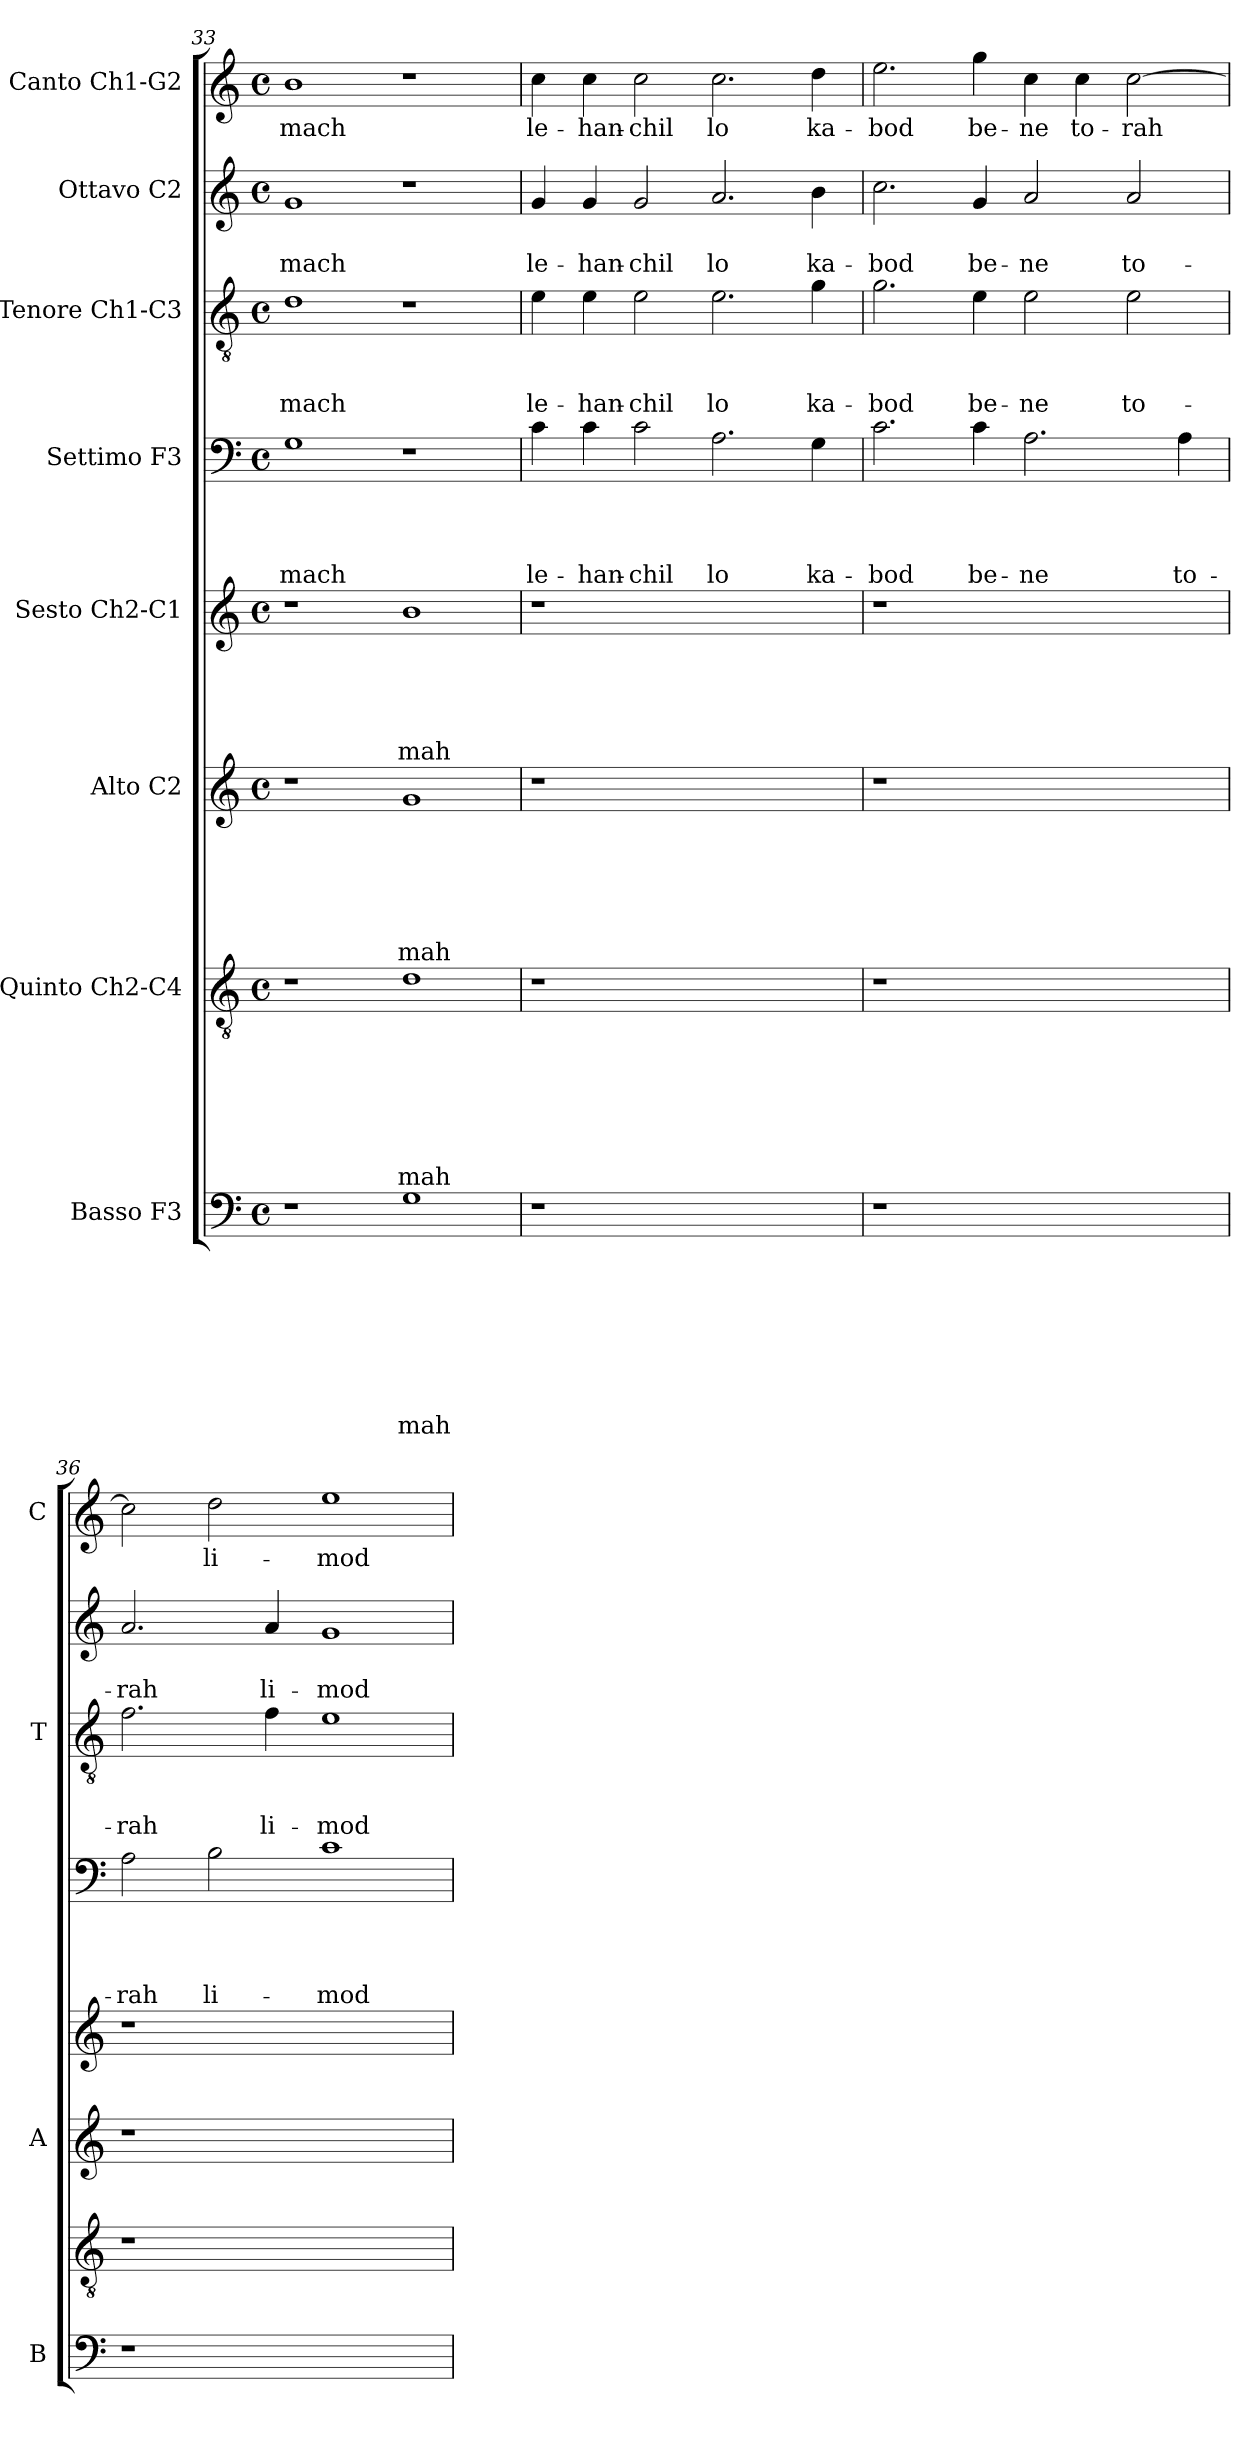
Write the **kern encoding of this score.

**kern	**text	**text	**text	**text	**text	**text	**text	**text	**kern	**text	**text	**text	**text	**text	**text	**text	**kern	**text	**text	**text	**text	**text	**text	**kern	**text	**text	**text	**text	**text	**kern	**text	**text	**text	**text	**kern	**text	**text	**text	**kern	**text	**text	**kern	**text
*part8	*part8	*part8	*part8	*part8	*part8	*part8	*part8	*part8	*part7	*part7	*part7	*part7	*part7	*part7	*part7	*part7	*part6	*part6	*part6	*part6	*part6	*part6	*part6	*part5	*part5	*part5	*part5	*part5	*part5	*part4	*part4	*part4	*part4	*part4	*part3	*part3	*part3	*part3	*part2	*part2	*part2	*part1	*part1
*staff8	*staff8	*staff8	*staff8	*staff8	*staff8	*staff8	*staff8	*staff8	*staff7	*staff7	*staff7	*staff7	*staff7	*staff7	*staff7	*staff7	*staff6	*staff6	*staff6	*staff6	*staff6	*staff6	*staff6	*staff5	*staff5	*staff5	*staff5	*staff5	*staff5	*staff4	*staff4	*staff4	*staff4	*staff4	*staff3	*staff3	*staff3	*staff3	*staff2	*staff2	*staff2	*staff1	*staff1
*I"Basso F3	*	*	*	*	*	*	*	*	*I"Quinto Ch2-C4	*	*	*	*	*	*	*	*I"Alto C2	*	*	*	*	*	*	*I"Sesto Ch2-C1	*	*	*	*	*	*I"Settimo F3	*	*	*	*	*I"Tenore Ch1-C3	*	*	*	*I"Ottavo C2	*	*	*I"Canto Ch1-G2	*
*I'B	*	*	*	*	*	*	*	*	*	*	*	*	*	*	*	*	*I'A	*	*	*	*	*	*	*	*	*	*	*	*	*	*	*	*	*	*I'T	*	*	*	*	*	*	*I'C	*
*clefF4	*	*	*	*	*	*	*	*	*clefGv2	*	*	*	*	*	*	*	*clefG2	*	*	*	*	*	*	*clefG2	*	*	*	*	*	*clefF4	*	*	*	*	*clefGv2	*	*	*	*clefG2	*	*	*clefG2	*
*k[]	*	*	*	*	*	*	*	*	*k[]	*	*	*	*	*	*	*	*k[]	*	*	*	*	*	*	*k[]	*	*	*	*	*	*k[]	*	*	*	*	*k[]	*	*	*	*k[]	*	*	*k[]	*
*C:	*	*	*	*	*	*	*	*	*C:	*	*	*	*	*	*	*	*C:	*	*	*	*	*	*	*C:	*	*	*	*	*	*C:	*	*	*	*	*C:	*	*	*	*C:	*	*	*C:	*
*M4/4	*	*	*	*	*	*	*	*	*M4/4	*	*	*	*	*	*	*	*M4/4	*	*	*	*	*	*	*M4/4	*	*	*	*	*	*M4/4	*	*	*	*	*M4/4	*	*	*	*M4/4	*	*	*M4/4	*
*met(c)	*	*	*	*	*	*	*	*	*met(c)	*	*	*	*	*	*	*	*met(c)	*	*	*	*	*	*	*met(c)	*	*	*	*	*	*met(c)	*	*	*	*	*met(c)	*	*	*	*met(c)	*	*	*met(c)	*
=33	=33	=33	=33	=33	=33	=33	=33	=33	=33	=33	=33	=33	=33	=33	=33	=33	=33	=33	=33	=33	=33	=33	=33	=33	=33	=33	=33	=33	=33	=33	=33	=33	=33	=33	=33	=33	=33	=33	=33	=33	=33	=33	=33
!	!	!	!	!	!	!	!	!	!	!	!	!	!	!	!	!	!	!	!	!	!	!	!	!	!	!	!	!	!	!	!	!	!	!LO:LY:b	!	!	!	!LO:LY:b	!	!	!LO:LY:b	!	!LO:LY:b
1r	.	.	.	.	.	.	.	.	1r	.	.	.	.	.	.	.	1r	.	.	.	.	.	.	1r	.	.	.	.	.	1G	.	.	.	-mach	1d	.	.	-mach	1g	.	-mach	1b	-mach
!	!	!	!	!	!	!	!	!LO:LY:b	!	!	!	!	!	!	!	!LO:LY:b	!	!	!	!	!	!	!LO:LY:b	!	!	!	!	!	!LO:LY:b	!	!	!	!	!	!	!	!	!	!	!	!	!	!
1G	.	.	.	.	.	.	.	mah	1d	.	.	.	.	.	.	mah	1g	.	.	.	.	.	mah	1b	.	.	.	.	mah	1r	.	.	.	.	1r	.	.	.	1r	.	.	1r	.
=34	=34	=34	=34	=34	=34	=34	=34	=34	=34	=34	=34	=34	=34	=34	=34	=34	=34	=34	=34	=34	=34	=34	=34	=34	=34	=34	=34	=34	=34	=34	=34	=34	=34	=34	=34	=34	=34	=34	=34	=34	=34	=34	=34
!	!	!	!	!	!	!	!	!	!	!	!	!	!	!	!	!	!	!	!	!	!	!	!	!	!	!	!	!	!	!	!	!	!	!LO:LY:b	!	!	!	!LO:LY:b	!	!	!LO:LY:b	!	!LO:LY:b
1r	.	.	.	.	.	.	.	.	1r	.	.	.	.	.	.	.	1r	.	.	.	.	.	.	1r	.	.	.	.	.	4c\	.	.	.	le-	4e\	.	.	le-	4g/	.	le-	4cc\	le-
!	!	!	!	!	!	!	!	!	!	!	!	!	!	!	!	!	!	!	!	!	!	!	!	!	!	!	!	!	!	!	!	!	!	!LO:LY:b	!	!	!	!LO:LY:b	!	!	!LO:LY:b	!	!LO:LY:b
.	.	.	.	.	.	.	.	.	.	.	.	.	.	.	.	.	.	.	.	.	.	.	.	.	.	.	.	.	.	4c\	.	.	.	-han-	4e\	.	.	-han-	4g/	.	-han-	4cc\	-han-
!	!	!	!	!	!	!	!	!	!	!	!	!	!	!	!	!	!	!	!	!	!	!	!	!	!	!	!	!	!	!	!	!	!	!LO:LY:b	!	!	!	!LO:LY:b	!	!	!LO:LY:b	!	!LO:LY:b
.	.	.	.	.	.	.	.	.	.	.	.	.	.	.	.	.	.	.	.	.	.	.	.	.	.	.	.	.	.	2c\	.	.	.	-chil	2e\	.	.	-chil	2g/	.	-chil	2cc\	-chil
!	!	!	!	!	!	!	!	!	!	!	!	!	!	!	!	!	!	!	!	!	!	!	!	!	!	!	!	!	!	!	!	!	!	!LO:LY:b	!	!	!	!LO:LY:b	!	!	!LO:LY:b	!	!LO:LY:b
1ryy	.	.	.	.	.	.	.	.	1ryy	.	.	.	.	.	.	.	1ryy	.	.	.	.	.	.	1ryy	.	.	.	.	.	2.A\	.	.	.	lo	2.e\	.	.	lo	2.a/	.	lo	2.cc\	lo
!	!	!	!	!	!	!	!	!	!	!	!	!	!	!	!	!	!	!	!	!	!	!	!	!	!	!	!	!	!	!	!	!	!	!LO:LY:b	!	!	!	!LO:LY:b	!	!	!LO:LY:b	!	!LO:LY:b
.	.	.	.	.	.	.	.	.	.	.	.	.	.	.	.	.	.	.	.	.	.	.	.	.	.	.	.	.	.	4G\	.	.	.	ka-	4g\	.	.	ka-	4b\	.	ka-	4dd\	ka-
=35	=35	=35	=35	=35	=35	=35	=35	=35	=35	=35	=35	=35	=35	=35	=35	=35	=35	=35	=35	=35	=35	=35	=35	=35	=35	=35	=35	=35	=35	=35	=35	=35	=35	=35	=35	=35	=35	=35	=35	=35	=35	=35	=35
!	!	!	!	!	!	!	!	!	!	!	!	!	!	!	!	!	!	!	!	!	!	!	!	!	!	!	!	!	!	!	!	!	!	!LO:LY:b	!	!	!	!LO:LY:b	!	!	!LO:LY:b	!	!LO:LY:b
1r	.	.	.	.	.	.	.	.	1r	.	.	.	.	.	.	.	1r	.	.	.	.	.	.	1r	.	.	.	.	.	2.c\	.	.	.	-bod	2.g\	.	.	-bod	2.cc\	.	-bod	2.ee\	-bod
!	!	!	!	!	!	!	!	!	!	!	!	!	!	!	!	!	!	!	!	!	!	!	!	!	!	!	!	!	!	!	!	!	!	!LO:LY:b	!	!	!	!LO:LY:b	!	!	!LO:LY:b	!	!LO:LY:b
.	.	.	.	.	.	.	.	.	.	.	.	.	.	.	.	.	.	.	.	.	.	.	.	.	.	.	.	.	.	4c\	.	.	.	be-	4e\	.	.	be-	4g/	.	be-	4gg\	be-
!	!	!	!	!	!	!	!	!	!	!	!	!	!	!	!	!	!	!	!	!	!	!	!	!	!	!	!	!	!	!	!	!	!	!LO:LY:b	!	!	!	!LO:LY:b	!	!	!LO:LY:b	!	!LO:LY:b
1ryy	.	.	.	.	.	.	.	.	1ryy	.	.	.	.	.	.	.	1ryy	.	.	.	.	.	.	1ryy	.	.	.	.	.	2.A\	.	.	.	-ne	2e\	.	.	-ne	2a/	.	-ne	4cc\	-ne
!	!	!	!	!	!	!	!	!	!	!	!	!	!	!	!	!	!	!	!	!	!	!	!	!	!	!	!	!	!	!	!	!	!	!	!	!	!	!	!	!	!	!	!LO:LY:b
.	.	.	.	.	.	.	.	.	.	.	.	.	.	.	.	.	.	.	.	.	.	.	.	.	.	.	.	.	.	.	.	.	.	.	.	.	.	.	.	.	.	4cc\	to-
!	!	!	!	!	!	!	!	!	!	!	!	!	!	!	!	!	!	!	!	!	!	!	!	!	!	!	!	!	!	!	!	!	!	!	!	!	!	!LO:LY:b	!	!	!LO:LY:b	!	!LO:LY:b
.	.	.	.	.	.	.	.	.	.	.	.	.	.	.	.	.	.	.	.	.	.	.	.	.	.	.	.	.	.	.	.	.	.	.	2e\	.	.	to-	2a/	.	to-	[2cc\	-rah
!	!	!	!	!	!	!	!	!	!	!	!	!	!	!	!	!	!	!	!	!	!	!	!	!	!	!	!	!	!	!	!	!	!	!LO:LY:b	!	!	!	!	!	!	!	!	!
.	.	.	.	.	.	.	.	.	.	.	.	.	.	.	.	.	.	.	.	.	.	.	.	.	.	.	.	.	.	4A\	.	.	.	to-	.	.	.	.	.	.	.	.	.
!!LO:LB:g=z
=36	=36	=36	=36	=36	=36	=36	=36	=36	=36	=36	=36	=36	=36	=36	=36	=36	=36	=36	=36	=36	=36	=36	=36	=36	=36	=36	=36	=36	=36	=36	=36	=36	=36	=36	=36	=36	=36	=36	=36	=36	=36	=36	=36
!	!	!	!	!	!	!	!	!	!	!	!	!	!	!	!	!	!	!	!	!	!	!	!	!	!	!	!	!	!	!	!	!	!	!LO:LY:b	!	!	!	!LO:LY:b	!	!	!LO:LY:b	!	!
1r	.	.	.	.	.	.	.	.	1r	.	.	.	.	.	.	.	1r	.	.	.	.	.	.	1r	.	.	.	.	.	2A\	.	.	.	-rah	2.f\	.	.	-rah	2.a/	.	-rah	2cc\]	.
!	!	!	!	!	!	!	!	!	!	!	!	!	!	!	!	!	!	!	!	!	!	!	!	!	!	!	!	!	!	!	!	!	!	!LO:LY:b	!	!	!	!	!	!	!	!	!LO:LY:b
.	.	.	.	.	.	.	.	.	.	.	.	.	.	.	.	.	.	.	.	.	.	.	.	.	.	.	.	.	.	2B\	.	.	.	li-	.	.	.	.	.	.	.	2dd\	li-
!	!	!	!	!	!	!	!	!	!	!	!	!	!	!	!	!	!	!	!	!	!	!	!	!	!	!	!	!	!	!	!	!	!	!	!	!	!	!LO:LY:b	!	!	!LO:LY:b	!	!
.	.	.	.	.	.	.	.	.	.	.	.	.	.	.	.	.	.	.	.	.	.	.	.	.	.	.	.	.	.	.	.	.	.	.	4f\	.	.	li-	4a/	.	li-	.	.
!	!	!	!	!	!	!	!	!	!	!	!	!	!	!	!	!	!	!	!	!	!	!	!	!	!	!	!	!	!	!	!	!	!	!LO:LY:b	!	!	!	!LO:LY:b	!	!	!LO:LY:b	!	!LO:LY:b
1ryy	.	.	.	.	.	.	.	.	1ryy	.	.	.	.	.	.	.	1ryy	.	.	.	.	.	.	1ryy	.	.	.	.	.	1c	.	.	.	-mod	1e	.	.	-mod	1g	.	-mod	1ee	-mod
=	=	=	=	=	=	=	=	=	=	=	=	=	=	=	=	=	=	=	=	=	=	=	=	=	=	=	=	=	=	=	=	=	=	=	=	=	=	=	=	=	=	=	=
*-	*-	*-	*-	*-	*-	*-	*-	*-	*-	*-	*-	*-	*-	*-	*-	*-	*-	*-	*-	*-	*-	*-	*-	*-	*-	*-	*-	*-	*-	*-	*-	*-	*-	*-	*-	*-	*-	*-	*-	*-	*-	*-	*-
